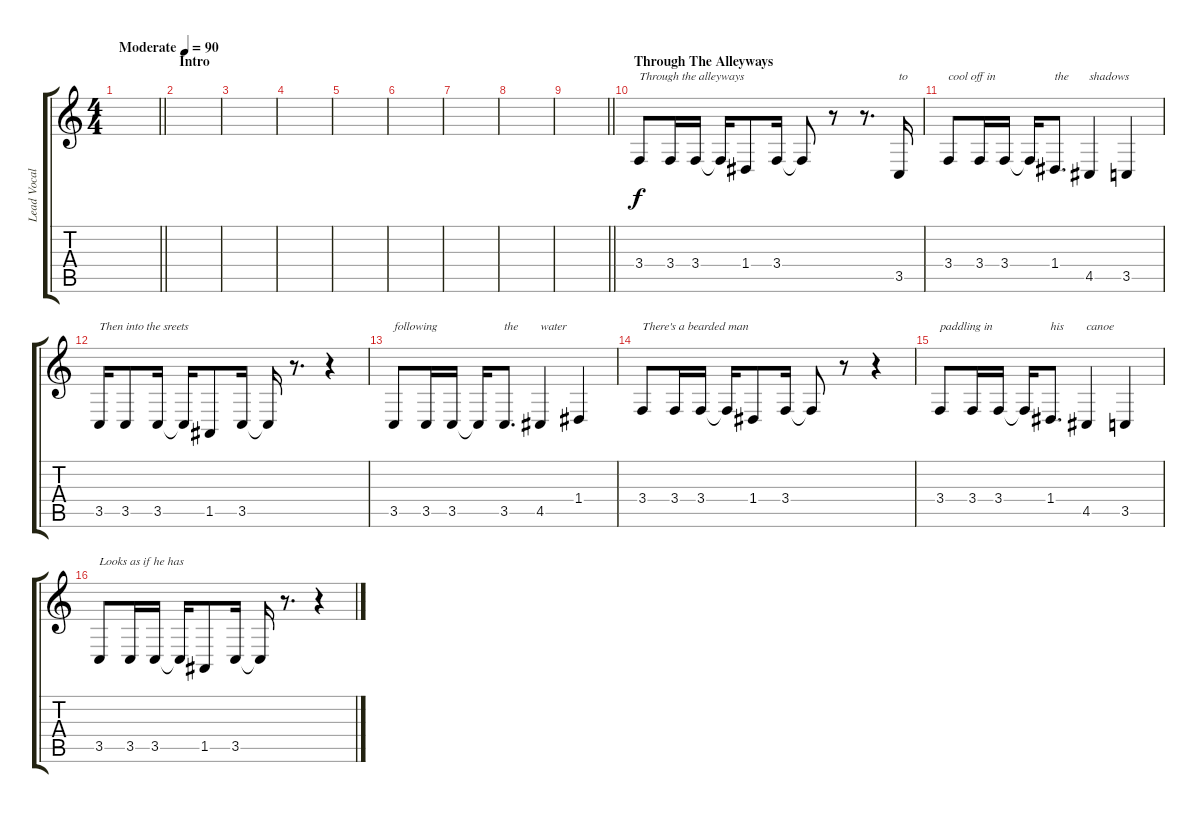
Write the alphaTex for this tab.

\track ("Lead Vocals (Eirik)" "Lead Vocal") {instrument flute}
\staff {score tabs}
\tuning (E4 B3 G3 D3 A2 E2) {hide}
\ts (4 4)
\tempo (90 "Moderate")
\clef g2
\barLineRight lightlight
\ks c
|
\section ("" "Intro")
|
|
|
|
|
|
|
\barLineRight lightlight
|
\section ("" "Through The Alleyways")
3.4.8{txt "Through the alleyways"} 3.4.16 3.4.16 3.4{t}.16 1.4.8 3.4.16 3.4{t}.8 r.8 r.8{d} 3.5.16{txt "to"} |
3.4.8{txt "cool off in"} 3.4.16 3.4.16 3.4{t}.16 1.4.8{d txt "the"} 4.5.4{txt "shadows"} 3.5.4 |
3.5.16{txt "Then into the sreets"} 3.5.8 3.5.16 3.5{t}.16 1.5.8 3.5.16 3.5{t}.16 r.8{d} r.4 |
3.5.8{txt "following"} 3.5.16 3.5.16 3.5{t}.16 3.5.8{d txt "the"} 4.5.4{txt "water"} 1.4.4 |
3.4.8{txt "There's a bearded man"} 3.4.16 3.4.16 3.4{t}.16 1.4.8 3.4.16 3.4{t}.8 r.8 r.4 |
3.4.8{txt "paddling in"} 3.4.16 3.4.16 3.4{t}.16 1.4.8{d txt "his"} 4.5.4{txt "canoe"} 3.5.4 |
3.5.8{txt "Looks as if he has"} 3.5.16 3.5.16 3.5{t}.16 1.5.8 3.5.16 3.5{t}.16 r.8{d} r.4
